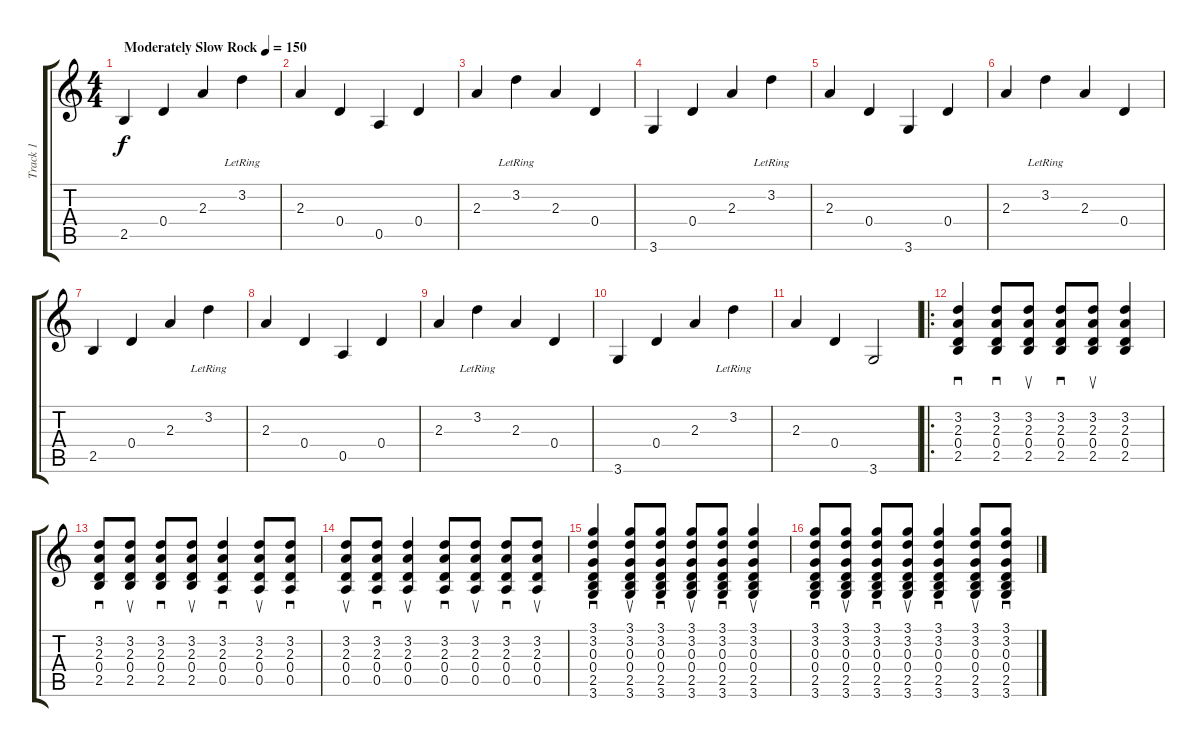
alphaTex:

\track ("Track 1" "Track 1") {instrument acousticguitarnylon}
\staff {score tabs}
\tuning (E4 B3 G3 D3 A2 E2) {hide}
\ts (4 4)
\tempo (150 "Moderately Slow Rock")
\clef g2
\ks c
2.5.4{dy f instrument acousticguitarnylon} 0.4.4 2.3.4 3.2{lr}.4 |
2.3.4 0.4.4 0.5.4 0.4.4 |
2.3.4 3.2{lr}.4 2.3.4 0.4.4 |
3.6.4 0.4.4 2.3.4 3.2{lr}.4 |
2.3.4 0.4.4 3.6.4 0.4.4 |
2.3.4 3.2{lr}.4 2.3.4 0.4.4 |
2.5.4 0.4.4 2.3.4 3.2{lr}.4 |
2.3.4 0.4.4 0.5.4 0.4.4 |
2.3.4 3.2{lr}.4 2.3.4 0.4.4 |
3.6.4 0.4.4 2.3.4 3.2{lr}.4 |
2.3.4 0.4.4 3.6.2 |
\ro
(3.2 2.3 0.4 2.5).4{sd} (3.2 2.3 0.4 2.5).8{sd} (3.2 2.3 0.4 2.5).8{su} (3.2 2.3 0.4 2.5).8{sd} (3.2 2.3 0.4 2.5).8{su} (3.2 2.3 0.4 2.5).4 |
(3.2 2.3 0.4 2.5).8{sd} (3.2 2.3 0.4 2.5).8{su} (3.2 2.3 0.4 2.5).8{sd} (3.2 2.3 0.4 2.5).8{su} (3.2 2.3 0.4 0.5).4{sd} (3.2 2.3 0.4 0.5).8{su} (3.2 2.3 0.4 0.5).8{sd} |
(3.2 2.3 0.4 0.5).8{su} (3.2 2.3 0.4 0.5).8{sd} (3.2 2.3 0.4 0.5).4{su} (3.2 2.3 0.4 0.5).8{sd} (3.2 2.3 0.4 0.5).8{su} (3.2 2.3 0.4 0.5).8{sd} (3.2 2.3 0.4 0.5).8{su} |
(3.1 3.2 0.3 0.4 2.5 3.6).4{sd} (3.1 3.2 0.3 0.4 2.5 3.6).8{su} (3.1 3.2 0.3 0.4 2.5 3.6).8{sd} (3.1 3.2 0.3 0.4 2.5 3.6).8{su} (3.1 3.2 0.3 0.4 2.5 3.6).8{sd} (3.1 3.2 0.3 0.4 2.5 3.6).4{su} |
(3.1 3.2 0.3 0.4 2.5 3.6).8{sd} (3.1 3.2 0.3 0.4 2.5 3.6).8{su} (3.1 3.2 0.3 0.4 2.5 3.6).8{sd} (3.1 3.2 0.3 0.4 2.5 3.6).8{su} (3.1 3.2 0.3 0.4 2.5 3.6).4{sd} (3.1 3.2 0.3 0.4 2.5 3.6).8{su} (3.1 3.2 0.3 0.4 2.5 3.6).8{sd}
